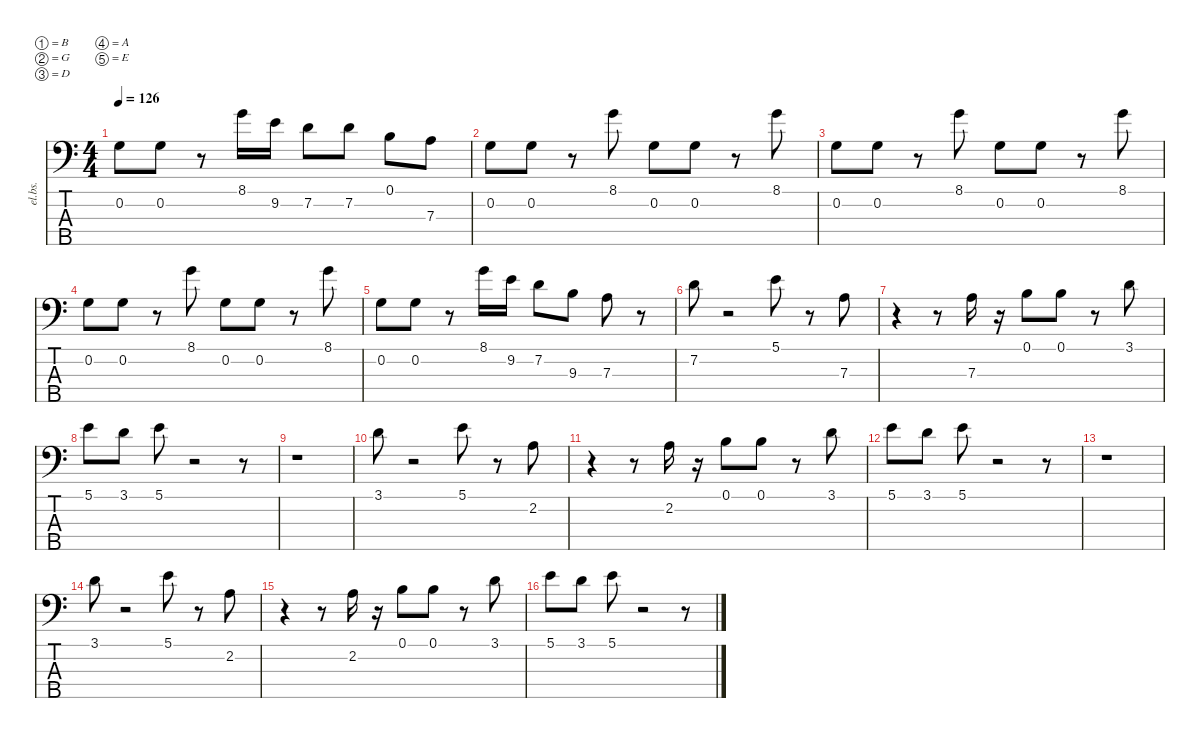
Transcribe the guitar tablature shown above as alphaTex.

\defaultSystemsLayout 4
\hideDynamics
\bracketExtendMode nobrackets
\otherSystemsTrackNameOrientation horizontal
\track ("Bass" "el.bs.") {instrument electricbassfinger}
\staff {score tabs}
\tuning (B2 G2 D2 A1 E1)
\ts (4 4)
\tempo 126
\clef f4
\ks c
0.2.8{dy f beam Down} 0.2.8{beam Down} r.8{beam Down} 8.1.16{beam Down} 9.2.16{beam Down} 7.2.8{beam Down} 7.2.8{beam Down} 0.1.8{beam Down} 7.3.8{beam Down} |
0.2.8{beam Down} 0.2.8{beam Down} r.8{beam Down} 8.1.8{beam Down} 0.2.8{beam Down} 0.2.8{beam Down} r.8{beam Down} 8.1.8{beam Down} |
0.2.8{beam Down} 0.2.8{beam Down} r.8{beam Down} 8.1.8{beam Down} 0.2.8{beam Down} 0.2.8{beam Down} r.8{beam Down} 8.1.8{beam Down} |
0.2.8{beam Down} 0.2.8{beam Down} r.8{beam Down} 8.1.8{beam Down} 0.2.8{beam Down} 0.2.8{beam Down} r.8{beam Down} 8.1.8{beam Down} |
0.2.8{beam Down} 0.2.8{beam Down} r.8{beam Down} 8.1.16{beam Down} 9.2.16{beam Down} 7.2.8{beam Down} 9.3.8{beam Down} 7.3.8{beam Down} r.8{beam Down} |
7.2.8{beam Down} r.2{beam Down} 5.1.8{beam Down} r.8{beam Down} 7.3.8{beam Down} |
r.4{beam Down} r.8{beam Down} 7.3.16{beam Down} r.16{beam Down} 0.1.8{beam Down} 0.1.8{beam Down} r.8{beam Down} 3.1.8{beam Down} |
5.1.8{beam Down} 3.1.8{beam Down} 5.1.8{beam Down} r.2{beam Down} r.8{beam Down} |
r.1{beam Down} |
3.1.8{beam Down} r.2{beam Down} 5.1.8{beam Down} r.8{beam Down} 2.2.8{beam Down} |
r.4{beam Down} r.8{beam Down} 2.2.16{beam Down} r.16{beam Down} 0.1.8{beam Down} 0.1.8{beam Down} r.8{beam Down} 3.1.8{beam Down} |
5.1.8{beam Down} 3.1.8{beam Down} 5.1.8{beam Down} r.2{beam Down} r.8{beam Down} |
r.1{beam Down} |
3.1.8{beam Down} r.2{beam Down} 5.1.8{beam Down} r.8{beam Down} 2.2.8{beam Down} |
r.4{beam Down} r.8{beam Down} 2.2.16{beam Down} r.16{beam Down} 0.1.8{beam Down} 0.1.8{beam Down} r.8{beam Down} 3.1.8{beam Down} |
5.1.8{beam Down} 3.1.8{beam Down} 5.1.8{beam Down} r.2{beam Down} r.8{beam Down}
